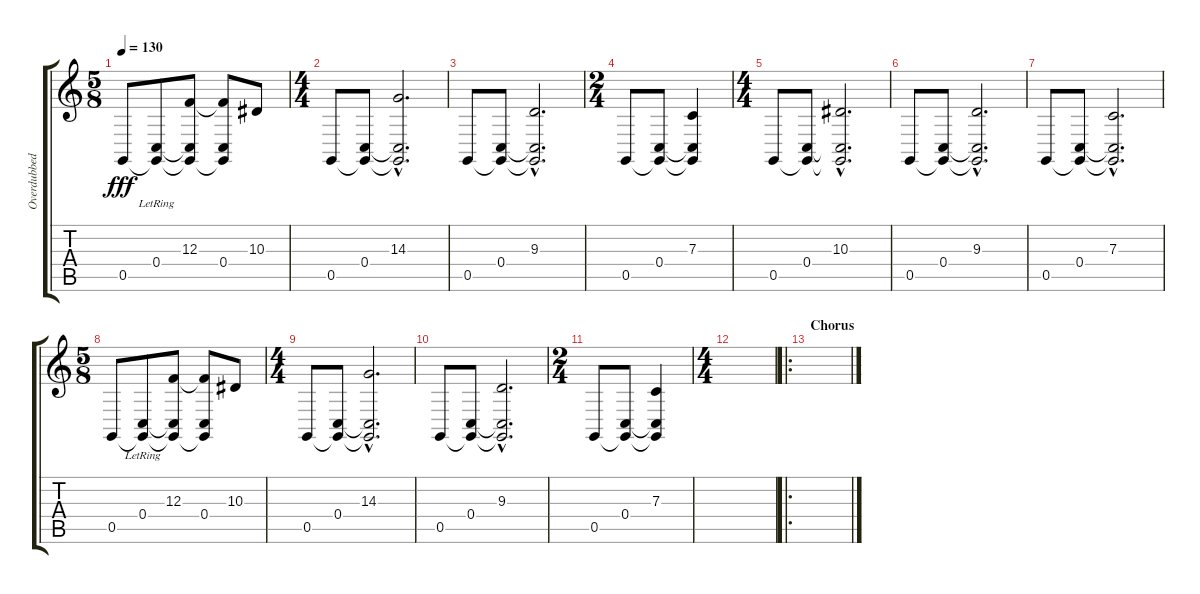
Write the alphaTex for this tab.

\track ("Overdubbed Stuff" "Overdubbed") {instrument acousticgrandpiano}
\staff {score tabs}
\tuning (D4 A3 F3 C3 G2 C2) {hide}
\ts (5 8)
\tempo 130
\clef g2
\ks c
0.5.8{dy fff} (0.4{lr} 0.5{t}).8 (12.3 0.4{t} 0.5{t}).8 (12.3{t} 0.4 0.5{t}).8 10.3.8 |
\ts (4 4)
0.5.8 (0.4 0.5{t}).8 (14.3{hac} 0.4{hac t} 0.5{hac t}).2{d} |
0.5.8 (0.4 0.5{t}).8 (9.3{hac} 0.4{hac t} 0.5{hac t}).2{d} |
\ts (2 4)
0.5.8 (0.4 0.5{t}).8 (7.3 0.4{t} 0.5{t}).4 |
\ts (4 4)
0.5.8 (0.4 0.5{t}).8 (10.3{hac} 0.4{hac t} 0.5{hac t}).2{d} |
0.5.8 (0.4 0.5{t}).8 (9.3{hac} 0.4{hac t} 0.5{hac t}).2{d} |
0.5.8 (0.4 0.5{t}).8 (7.3{hac} 0.4{hac t} 0.5{hac t}).2{d} |
\ts (5 8)
0.5.8 (0.4{lr} 0.5{t}).8 (12.3 0.4{t} 0.5{t}).8 (12.3{t} 0.4 0.5{t}).8 10.3.8 |
\ts (4 4)
0.5.8 (0.4 0.5{t}).8 (14.3{hac} 0.4{hac t} 0.5{hac t}).2{d} |
0.5.8 (0.4 0.5{t}).8 (9.3{hac} 0.4{hac t} 0.5{hac t}).2{d} |
\ts (2 4)
0.5.8 (0.4 0.5{t}).8 (7.3 0.4{t} 0.5{t}).4 |
\ts (4 4)
|
\ro
\section ("" "Chorus")
